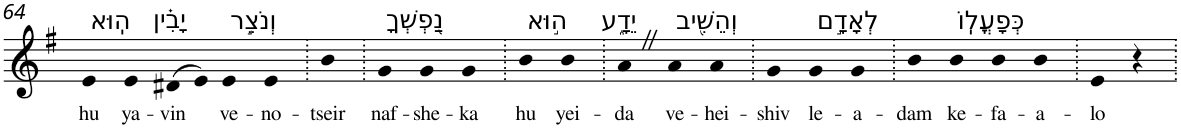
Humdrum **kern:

**kern	**text
*part1	*part1
*staff1	*staff1
*I"Piano	*
*I'Pno	*
!!LO:PB:g=z
*clefG2	*
*k[f#]	*
*G:	*
=64	=64
!LO:TX:a:t=הֽוּא	!
!	!LO:LY:b
4e	hu
!LO:TX:a:t=יָבִ֗ין	!
!	!LO:LY:b
4e	ya-
!	!LO:LY:b
(>8d#X	-vin
8e)	.
!LO:TX:a:t=וְנֹצֵ֣ר	!
!	!LO:LY:b
4e	ve-
!	!LO:LY:b
4e	-no-
=65.	=65.
!	!LO:LY:b
4b	-tseir
=66.	=66.
!LO:TX:a:t=נַ֭פְשְׁךָ	!
!	!LO:LY:b
4g	naf-
!	!LO:LY:b
4g	-she-
!	!LO:LY:b
4g	-ka
=67.	=67.
!LO:TX:a:t=ה֣וּא	!
!	!LO:LY:b
4b	hu
!LO:TX:a:t=יֵדָ֑ע	!
!	!LO:LY:b
4b	yei-
=68.	=68.
!	!LO:LY:b
4aZ	-da
!LO:TX:a:t=וְהֵשִׁ֖יב	!
!	!LO:LY:b
4a	ve-
!	!LO:LY:b
4a	-hei-
=69.	=69.
!	!LO:LY:b
4g	-shiv
!LO:TX:a:t=לְאָדָ֣ם	!
!	!LO:LY:b
4g	le-
!	!LO:LY:b
4g	-a-
=70.	=70.
!	!LO:LY:b
4b	-dam
!LO:TX:a:t=כְּפָעֳלֽוֹ	!
!	!LO:LY:b
4b	ke-
!	!LO:LY:b
4b	-fa-
!	!LO:LY:b
4b	-a-
=71.	=71.
!	!LO:LY:b
4e	-lo
4r	.
=.	=.
*-	*-
